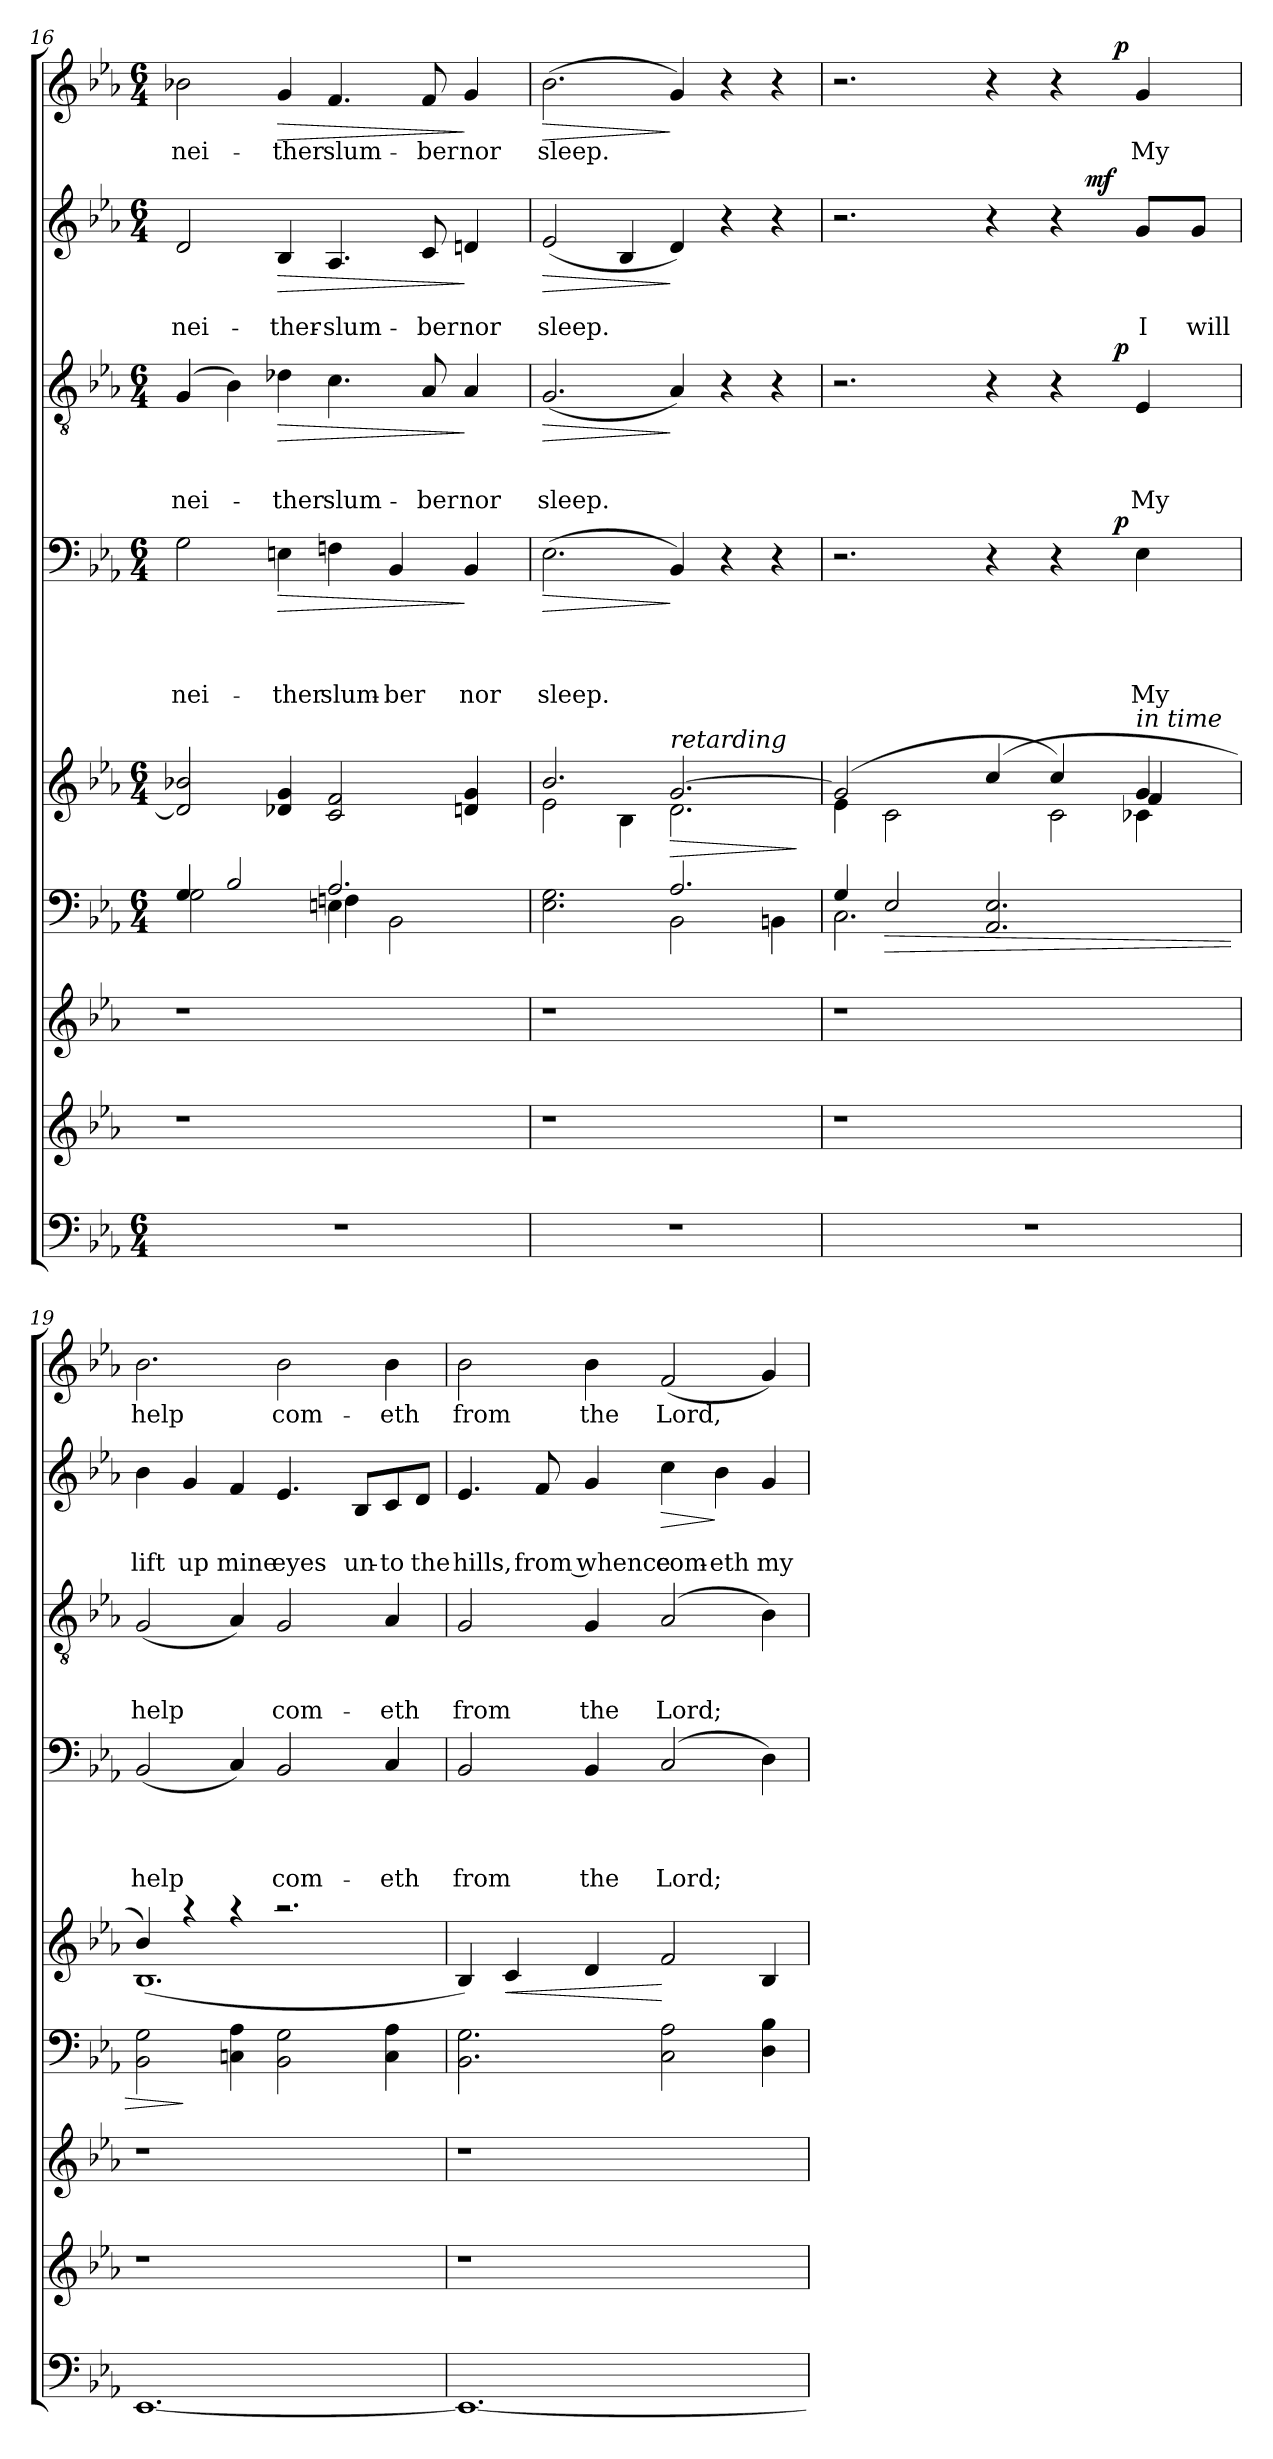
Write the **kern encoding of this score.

**kern	**kern	**kern	**kern	**kern	**dynam	**kern	**text	**text	**text	**text	**dynam	**kern	**text	**text	**text	**dynam	**kern	**text	**text	**dynam	**kern	**text	**dynam
*part8	*part7	*part6	*part5	*part5	*part5	*part4	*part4	*part4	*part4	*part4	*part4	*part3	*part3	*part3	*part3	*part3	*part2	*part2	*part2	*part2	*part1	*part1	*part1
*staff9	*staff8	*staff7	*staff6	*staff5	*staff5/6	*staff4	*staff4	*staff4	*staff4	*staff4	*staff4	*staff3	*staff3	*staff3	*staff3	*staff3	*staff2	*staff2	*staff2	*staff2	*staff1	*staff1	*staff1
!!LO:PB:g=z
*clefF4	*clefG2	*clefG2	*clefF4	*clefG2	*	*clefF4	*	*	*	*	*	*clefGv2	*	*	*	*	*clefG2	*	*	*	*clefG2	*	*
*k[b-e-a-]	*k[b-e-a-]	*k[b-e-a-]	*k[b-e-a-]	*k[b-e-a-]	*	*k[b-e-a-]	*	*	*	*	*	*k[b-e-a-]	*	*	*	*	*k[b-e-a-]	*	*	*	*k[b-e-a-]	*	*
*E-:	*E-:	*E-:	*E-:	*E-:	*	*E-:	*	*	*	*	*	*E-:	*	*	*	*	*E-:	*	*	*	*E-:	*	*
*M6/4	*	*	*M6/4	*M6/4	*	*M6/4	*	*	*	*	*	*M6/4	*	*	*	*	*M6/4	*	*	*	*M6/4	*	*
=16	=16	=16	=16	=16	=16	=16	=16	=16	=16	=16	=16	=16	=16	=16	=16	=16	=16	=16	=16	=16	=16	=16	=16
!LO:N:vis=1	!	!	!	!	!	!	!	!	!	!LO:LY:b	!	!	!	!	!LO:LY:b	!	!	!	!LO:LY:b	!	!	!LO:LY:b	!
*	*	*	*^	*	*	*	*	*	*	*	*	*	*	*	*	*	*	*	*	*	*	*	*
*	*	*	*	*^	*	*	*	*	*	*	*	*	*	*	*	*	*	*	*	*	*	*	*	*
*	*	*	*	*	*^	*	*	*	*	*	*	*	*	*	*	*	*	*	*	*	*	*	*	*	*
1.r	1r	1r	4G/	2G\	2.ryy	2.ryy	2d/] 2b-X/	.	2G\	.	.	.	nei-	.	(4G/	.	.	nei-	.	2d/	.	nei-	.	2b-X\	nei-	.
.	.	.	2B-/	.	.	.	.	.	.	.	.	.	.	.	4B-\)	.	.	.	.	.	.	.	.	.	.	.
!	!	!	!	!	!	!	!	!	!	!	!	!	!LO:LY:b	!LO:HP:b	!	!	!	!LO:LY:b	!LO:HP:b	!	!	!LO:LY:b	!LO:HP:b	!	!LO:LY:b	!LO:HP:b
.	.	.	.	1ryy	.	.	4d-X/ 4g/	.	4En\	.	.	.	-ther	>	4d-X\	.	.	-ther	>	4B-/	.	-ther-	>	4g/	-ther	>
!	!	!	!	!	!	!	!	!	!	!	!	!	!LO:LY:b	!	!	!	!	!LO:LY:b	!	!	!	!LO:LY:b	!	!	!LO:LY:b	!
.	.	.	4En\	.	2.A-/	4Fn\	2c/ 2f/	.	4Fn\	.	.	.	slum-	.	4.c\	.	.	slum-	.	4.A-/	.	-slum-	.	4.f/	slum-	.
!	!	!	!	!	!	!	!	!	!	!	!	!	!LO:LY:b:rj	!	!	!	!	!	!	!	!	!	!	!	!	!
.	2ryy	2ryy	8ryy	.	.	2BB-\	.	.	4BB-/	.	.	.	-ber	.	.	.	.	.	.	.	.	.	.	.	.	.
!	!	!	!	!	!	!	!	!	!	!	!	!	!	!	!	!	!	!LO:LY:b:rj	!	!	!	!LO:LY:b	!	!	!LO:LY:b:rj	!
.	.	.	32ryy	.	.	.	.	.	.	.	.	.	.	.	8A-/	.	.	-ber	.	8c/	.	-ber	.	8f/	-ber	.
.	.	.	4ryy	.	.	.	.	.	.	.	.	.	.	.	.	.	.	.	.	.	.	.	.	.	.	.
!	!	!	!	!	!	!	!	!	!	!	!	!	!LO:LY:b	!	!	!	!	!LO:LY:b	!	!	!	!LO:LY:b	!	!	!LO:LY:b	!
.	.	.	.	.	.	.	4dn/ 4g/	.	4BB-/	.	.	.	nor	]	4A-/	.	.	nor	]	4dni/	.	nor	]	4g/	nor	]
.	.	.	16.ryy	.	.	.	.	.	.	.	.	.	.	.	.	.	.	.	.	.	.	.	.	.	.	.
*	*	*	*v	*v	*v	*v	*	*	*	*	*	*	*	*	*	*	*	*	*	*	*	*	*	*	*	*
=17	=17	=17	=17	=17	=17	=17	=17	=17	=17	=17	=17	=17	=17	=17	=17	=17	=17	=17	=17	=17	=17	=17	=17
!LO:N:vis=1	!	!	!	!	!	!	!	!	!	!LO:LY:b	!LO:HP:b	!	!	!	!LO:LY:b	!LO:HP:b	!	!	!LO:LY:b	!LO:HP:b	!	!LO:LY:b	!LO:HP:b
*	*	*	*^	*^	*	*	*	*	*	*	*	*	*	*	*	*	*	*	*	*	*	*	*
1.r	1r	1r	2.ryy	2.E-\ 2.G\	2.b-/	2e-\	.	(>2.E-\	.	.	.	sleep.	>	(<2.G/	.	.	sleep.	>	(2e-/	.	sleep.	>	(>2.b-\	sleep.	>
.	.	.	.	.	.	4B-\	.	.	.	.	.	.	.	.	.	.	.	.	4B-/	.	.	.	.	.	.
!	!	!	!	!	!LO:TX:a:i:t=retarding	!	!	!	!	!	!	!	!	!	!	!	!	!	!	!	!	!	!	!	!
!	!	!	!	!	!	!	!LO:HP:b	!	!	!	!	!	!	!	!	!	!	!	!	!	!	!	!	!	!
.	.	.	2.A-/	2BB-\	[>2.g/	2.d\	>	4BB-/)	.	.	.	.	]	4A-/)	.	.	.	]	4d/)	.	.	]	4g/)	.	]
.	2ryy	2ryy	.	.	.	.	.	4r	.	.	.	.	.	4r	.	.	.	.	4r	.	.	.	4r	.	.
.	.	.	.	4BBn\	.	.	.	4r	.	.	.	.	.	4r	.	.	.	.	4r	.	.	.	4r	.	.
*	*	*	*v	*v	*	*	*	*	*	*	*	*	*	*	*	*	*	*	*	*	*	*	*	*	*
*	*	*	*	*v	*v	*	*	*	*	*	*	*	*	*	*	*	*	*	*	*	*	*	*	*
.	.	.	.	.	]	.	.	.	.	.	.	.	.	.	.	.	.	.	.	.	.	.	.
=18	=18	=18	=18	=18	=18	=18	=18	=18	=18	=18	=18	=18	=18	=18	=18	=18	=18	=18	=18	=18	=18	=18	=18
!LO:N:vis=1	!	!	!	!	!	!	!	!	!	!	!	!	!	!	!	!	!	!	!	!	!	!	!
*	*	*	*^	*^	*	*^	*	*	*	*	*	*^	*	*	*	*	*^	*	*	*	*^	*	*
*	*	*	*	*	*	*^	*	*	*	*	*	*	*	*	*	*	*	*	*	*	*	*	*	*	*	*	*	*	*
*	*	*	*	*	*	*	*^	*	*	*	*	*	*	*	*	*	*	*	*	*	*	*	*	*	*	*	*	*	*	*
1.r	1r	1r	2.C\	4G/	(2g/]	4e-\	1ryy	1ryy	.	2.r	1ryy	.	.	.	.	.	2.r	1ryy	.	.	.	.	2.r	1ryy	.	.	.	2.r	1ryy	.	.
!	!	!	!	!	!	!	!	!	!LO:HP:b=2	!	!	!	!	!	!	!	!	!	!	!	!	!	!	!	!	!	!	!	!	!	!
.	.	.	.	2E-/	.	2c\	.	.	>	.	.	.	.	.	.	.	.	.	.	.	.	.	.	.	.	.	.	.	.	.	.
.	.	.	.	.	2.ryy	.	.	.	.	.	.	.	.	.	.	.	.	.	.	.	.	.	.	.	.	.	.	.	.	.	.
.	.	.	2.AA-/ 2.E-/	16ryy	.	(4cc/	.	.	.	4r	.	.	.	.	.	.	4r	.	.	.	.	.	4r	.	.	.	.	4r	.	.	.
.	.	.	.	8..ryy	.	.	.	.	.	.	.	.	.	.	.	.	.	.	.	.	.	.	.	.	.	.	.	.	.	.	.
.	2ryy	2ryy	.	.	.	4ryy	2c\	4cc/)	.	4r	8.ryy	.	.	.	.	.	4r	8.ryy	.	.	.	.	4r	16.ryy	.	.	.	4r	8.ryy	.	.
.	.	.	.	4ryy	.	.	.	.	.	.	.	.	.	.	.	.	.	.	.	.	.	.	.	.	.	.	.	.	.	.	.
!	!	!	!	!	!	!	!	!	!	!	!	!	!	!	!	!	!	!	!	!	!	!	!	!	!	!	!LO:DY:a	!	!	!	!
.	.	.	.	.	.	.	.	.	.	.	.	.	.	.	.	.	.	.	.	.	.	.	.	4ryy	.	.	mf	.	.	.	.
!	!	!	!	!	!	!	!	!	!	!	!	!	!	!	!	!LO:DY:a	!	!	!	!	!	!LO:DY:a	!	!	!	!	!	!	!	!	!LO:DY:a
.	.	.	.	.	.	.	.	.	.	.	4ryy	.	.	.	.	p	.	4ryy	.	.	.	p	.	.	.	.	.	.	4ryy	.	p
!	!	!	!	!	!LO:TX:a:i:t=in time	!	!	!	!	!	!	!	!	!	!	!	!	!	!	!	!	!	!	!	!	!	!	!	!	!	!
!	!	!	!	!	!	!	!	!	!	!	!	!	!	!	!LO:LY:b	!	!	!	!	!	!LO:LY:b	!	!	!	!	!LO:LY:b	!	!	!	!LO:LY:b	!
.	.	.	.	.	4g/	4c-X\	.	4f/	.	4E-\	.	.	.	.	My	.	4E-/	.	.	.	My	.	8g/L	.	.	I	.	4g/	.	My	.
.	.	.	.	32ryy	.	.	.	.	.	.	.	.	.	.	.	.	.	.	.	.	.	.	.	.	.	.	.	.	.	.	.
.	.	.	.	8.ryy	.	.	.	.	.	.	.	.	.	.	.	.	.	.	.	.	.	.	.	.	.	.	.	.	.	.	.
.	.	.	.	.	.	.	.	.	.	.	.	.	.	.	.	.	.	.	.	.	.	.	.	8ryy	.	.	.	.	.	.	.
!	!	!	!	!	!	!	!	!	!	!	!	!	!	!	!	!	!	!	!	!	!	!	!	!	!	!LO:LY:b	!	!	!	!	!
.	.	.	.	.	.	.	.	.	.	.	.	.	.	.	.	.	.	.	.	.	.	.	8g/J	.	.	will	.	.	.	.	.
.	.	.	.	.	.	.	.	.	.	.	16ryy	.	.	.	.	.	.	16ryy	.	.	.	.	.	.	.	.	.	.	16ryy	.	.
.	.	.	.	.	.	.	.	.	.	.	.	.	.	.	.	.	.	.	.	.	.	.	.	32ryy	.	.	.	.	.	.	.
=19	=19	=19	=19	=19	=19	=19	=19	=19	=19	=19	=19	=19	=19	=19	=19	=19	=19	=19	=19	=19	=19	=19	=19	=19	=19	=19	=19	=19	=19	=19	=19
!	!	!	!	!	!	!	!	!	!	!	!	!	!	!	!LO:LY:b	!	!	!	!	!	!LO:LY:b	!	!	!	!	!LO:LY:b	!	!	!	!LO:LY:b	!
*	*	*	*v	*v	*	*	*	*	*	*v	*v	*	*	*	*	*	*v	*v	*	*	*	*	*v	*v	*	*	*	*v	*v	*	*
*	*	*	*	*	*v	*v	*v	*	*	*	*	*	*	*	*	*	*	*	*	*	*	*	*	*	*	*
[<1.EE-	1r	1r	2BB-\ 2G\	4b-/)	(<1.B-	.	(<2BB-/	.	.	.	help	.	(<2G/	.	.	help	.	4b-\	.	lift	.	2.b-\	help	.
!	!	!	!	!	!	!	!	!	!	!	!	!	!	!	!	!	!	!	!	!LO:LY:b	!	!	!	!
.	.	.	.	4raa	.	]	.	.	.	.	.	.	.	.	.	.	.	4g/	.	up	.	.	.	.
!	!	!	!	!	!	!	!	!	!	!	!	!	!	!	!	!	!	!	!	!LO:LY:b	!	!	!	!
.	.	.	4Cn\ 4A-\	4raa	.	.	4C/)	.	.	.	.	.	4A-/)	.	.	.	.	4f/	.	mine	.	.	.	.
!	!	!	!	!	!	!	!	!	!	!	!LO:LY:b	!	!	!	!	!LO:LY:b	!	!	!	!LO:LY:b	!	!	!LO:LY:b	!
.	.	.	2BB-\ 2G\	2.raa	.	.	2BB-/	.	.	.	com-	.	2G/	.	.	com-	.	4.e-/	.	eyes	.	2b-\	com-	.
.	2ryy	2ryy	.	.	.	.	.	.	.	.	.	.	.	.	.	.	.	.	.	.	.	.	.	.
!	!	!	!	!	!	!	!	!	!	!	!	!	!	!	!	!	!	!	!	!LO:LY:b	!	!	!	!
.	.	.	.	.	.	.	.	.	.	.	.	.	.	.	.	.	.	8B-/L	.	un-	.	.	.	.
!	!	!	!	!	!	!	!	!	!	!	!LO:LY:b	!	!	!	!	!LO:LY:b	!	!	!	!LO:LY:b:rj	!	!	!LO:LY:b	!
.	.	.	4C\ 4A-\	.	.	.	4C/	.	.	.	-eth	.	4A-/	.	.	-eth	.	8c/	.	-to	.	4b-\	-eth	.
!	!	!	!	!	!	!	!	!	!	!	!	!	!	!	!	!	!	!	!	!LO:LY:b	!	!	!	!
.	.	.	.	.	.	.	.	.	.	.	.	.	.	.	.	.	.	8d/J	.	the	.	.	.	.
*	*	*	*	*v	*v	*	*	*	*	*	*	*	*	*	*	*	*	*	*	*	*	*	*	*
!!LO:LB:g=z
=20	=20	=20	=20	=20	=20	=20	=20	=20	=20	=20	=20	=20	=20	=20	=20	=20	=20	=20	=20	=20	=20	=20	=20
!	!	!	!	!	!	!	!	!	!	!LO:LY:b	!	!	!	!	!LO:LY:b	!	!	!	!LO:LY:b	!	!	!LO:LY:b	!
1.EE-_	1r	1r	2.BB-\ 2.G\	4B-/)	.	2BB-/	.	.	.	from	.	2G/	.	.	from	.	4.e-/	.	hills,	.	2b-\	from	.
!	!	!	!	!	!LO:HP:b	!	!	!	!	!	!	!	!	!	!	!	!	!	!	!	!	!	!
.	.	.	.	4c/	<	.	.	.	.	.	.	.	.	.	.	.	.	.	.	.	.	.	.
!	!	!	!	!	!	!	!	!	!	!	!	!	!	!	!	!	!	!	!LO:LY:b	!	!	!	!
.	.	.	.	.	.	.	.	.	.	.	.	.	.	.	.	.	8f/	.	from whence	.	.	.	.
!	!	!	!	!	!	!	!	!	!	!LO:LY:b	!	!	!	!	!LO:LY:b	!	!	!	!	!	!	!LO:LY:b	!
.	.	.	.	4d/	.	4BB-/	.	.	.	the	.	4G/	.	.	the	.	4g/	.	.	.	4b-\	the	.
!	!	!	!	!	!	!	!	!	!	!LO:LY:b	!	!	!	!	!LO:LY:b	!	!	!	!LO:LY:b	!LO:HP:b	!	!LO:LY:b	!
.	.	.	2C\ 2A-\	2f/	[	(2C/	.	.	.	Lord;	.	(2A-/	.	.	Lord;	.	4cc\	.	com-	>	(<2f/	Lord,	.
!	!	!	!	!	!	!	!	!	!	!	!	!	!	!	!	!	!	!	!LO:LY:b	!	!	!	!
.	2ryy	2ryy	.	.	.	.	.	.	.	.	.	.	.	.	.	.	4b-\	.	-eth	]	.	.	.
!	!	!	!	!	!	!	!	!	!	!	!	!	!	!	!	!	!	!	!LO:LY:b	!	!	!	!
.	.	.	4D\ 4B-\	4B-/	.	4D\)	.	.	.	.	.	4B-\)	.	.	.	.	4g/	.	my	.	4g/)	.	.
=	=	=	=	=	=	=	=	=	=	=	=	=	=	=	=	=	=	=	=	=	=	=	=
*-	*-	*-	*-	*-	*-	*-	*-	*-	*-	*-	*-	*-	*-	*-	*-	*-	*-	*-	*-	*-	*-	*-	*-
